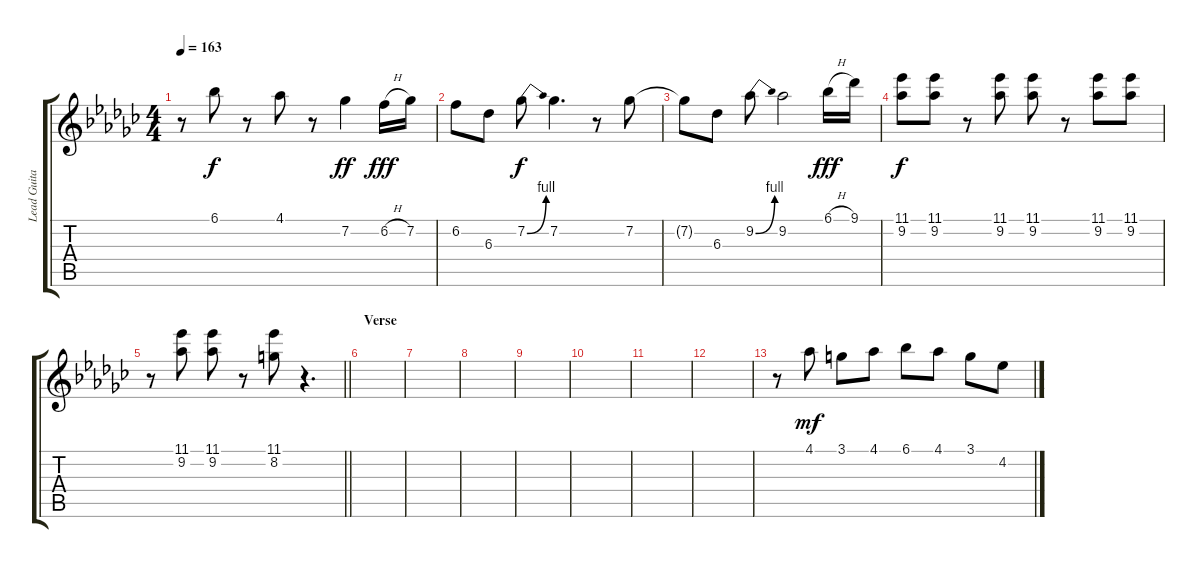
\track ("Lead Guitar" "Lead Guita") {instrument distortionguitar}
\staff {score tabs}
\tuning (E4 B3 G3 D3 A2 E2) {hide}
\ts (4 4)
\tempo 163
\clef g2
\ks gb
r.8{dy f} 6.1.8 r.8 4.1.8 r.8 7.2.4{dy ff} 6.2{h}.16{dy fff} 7.2.16 |
6.2.8 6.3.8 7.2{be (bend 0 0 60 4)}.8{dy f} 7.2.4{d} r.8 7.2.8 |
7.2{t}.8 6.3.8 9.2{be (bend 0 0 60 4)}.8 9.2.2 6.1{h}.16{dy fff} 9.1.16 |
(11.1 9.2).8{dy f} (11.1 9.2).8 r.8 (11.1 9.2).8 (11.1 9.2).8 r.8 (11.1 9.2).8 (11.1 9.2).8 |
\barLineRight lightlight
r.8 (11.1 9.2).8 (11.1 9.2).8 r.8 (11.1 8.2).8 r.4{d} |
\section ("" "Verse")
|
|
|
|
|
|
|
r.8 4.1.8{dy mf} 3.1.8 4.1.8 6.1.8 4.1.8 3.1.8 4.2.8
